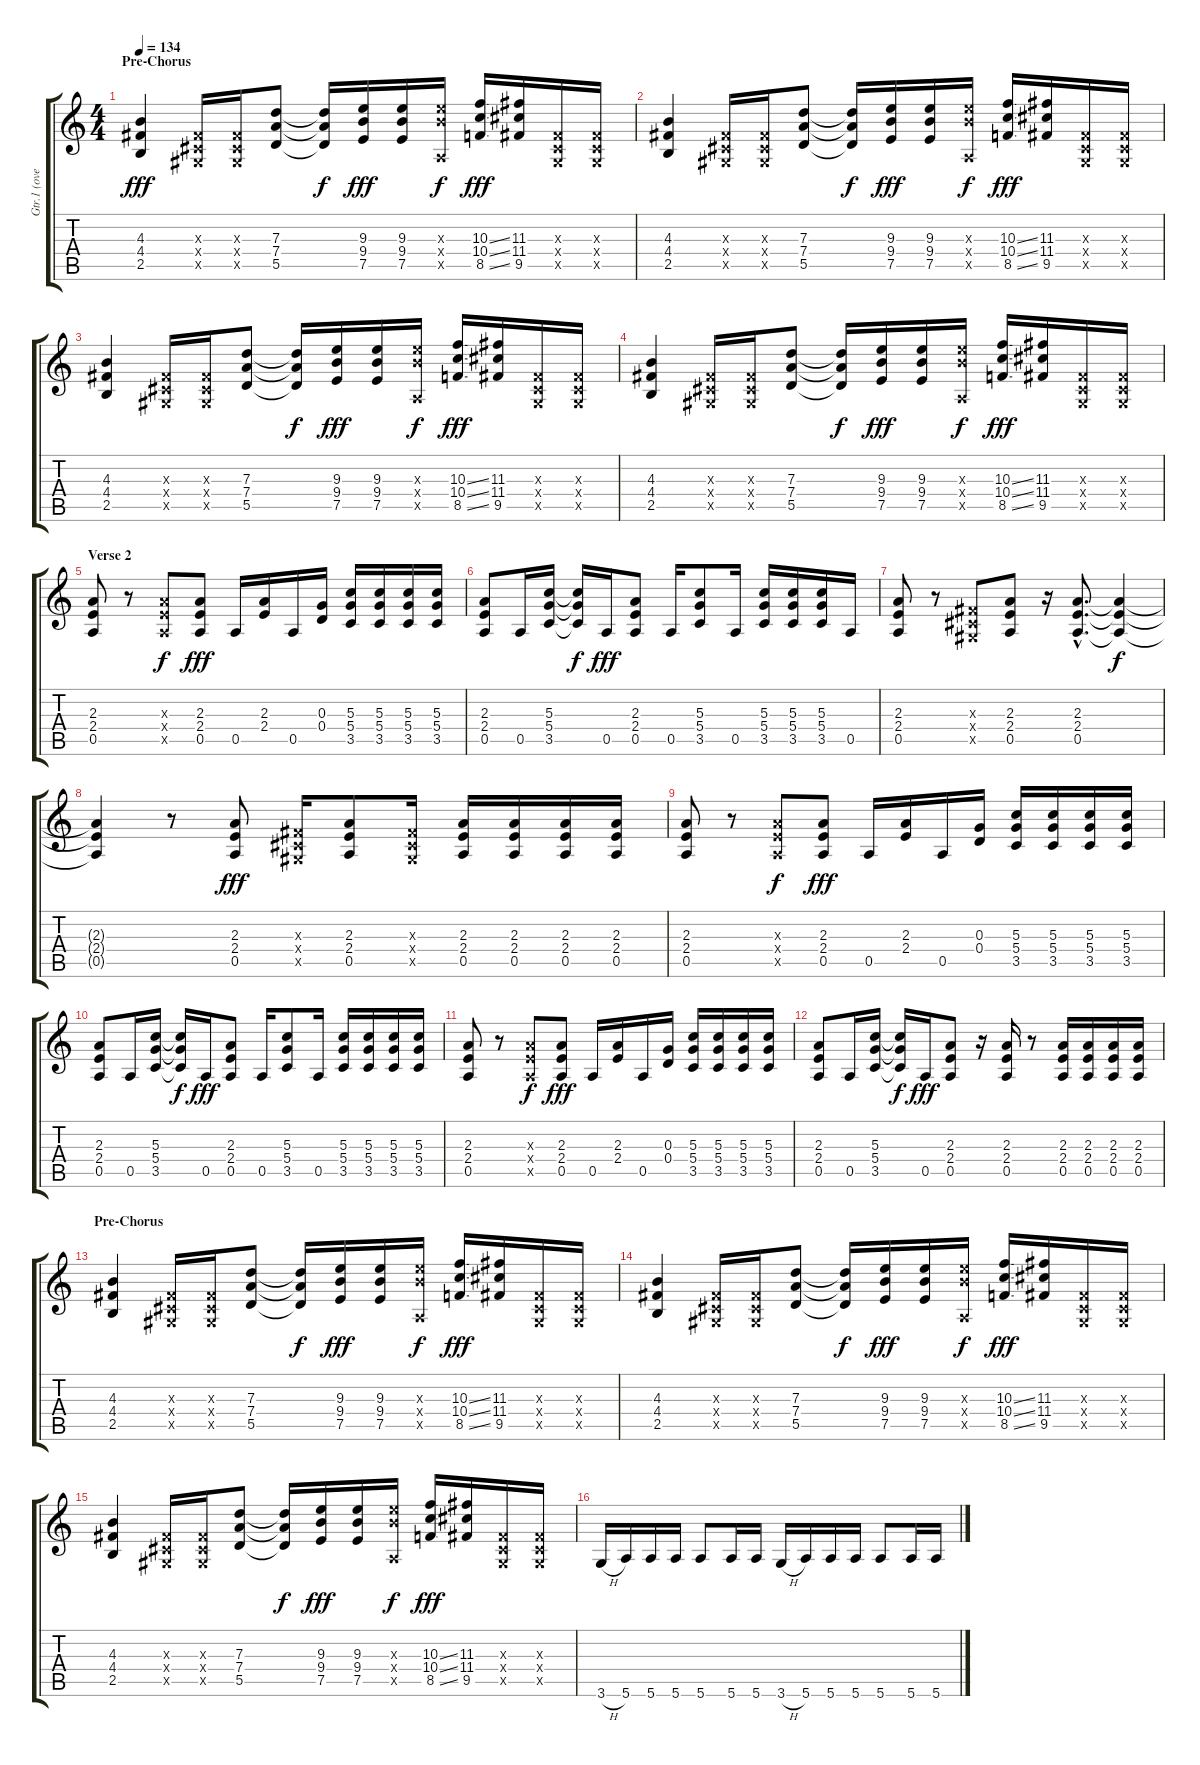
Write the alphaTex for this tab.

\track ("Gtr.1 (overdr.)" "Gtr.1 (ove") {instrument overdrivenguitar}
\staff {score tabs}
\tuning (E4 B3 G3 D3 A2 E2) {hide}
\ts (4 4)
\section ("" "Pre-Chorus")
\tempo 134
\clef g2
\ks c
(4.3 4.4 2.5).4{dy fff} (-1.3{x} -1.4{x} -1.5{x}).16 (-1.3{x} -1.4{x} -1.5{x}).16 (7.3 7.4 5.5).8 (7.3{t} 7.4{t} 5.5{t}).16{dy f} (9.3 9.4 7.5).16{dy fff} (9.3 9.4 7.5).16 (9.3{x} 9.4{x} 0.5{x}).16{dy f} (10.3{ss} 10.4{ss} 8.5{ss}).16{dy fff} (11.3 11.4 9.5).16 (-1.3{x} -1.4{x} -1.5{x}).16 (-1.3{x} -1.4{x} -1.5{x}).16 |
(4.3 4.4 2.5).4 (-1.3{x} -1.4{x} -1.5{x}).16 (-1.3{x} -1.4{x} -1.5{x}).16 (7.3 7.4 5.5).8 (7.3{t} 7.4{t} 5.5{t}).16{dy f} (9.3 9.4 7.5).16{dy fff} (9.3 9.4 7.5).16 (9.3{x} 9.4{x} 0.5{x}).16{dy f} (10.3{ss} 10.4{ss} 8.5{ss}).16{dy fff} (11.3 11.4 9.5).16 (-1.3{x} -1.4{x} -1.5{x}).16 (-1.3{x} -1.4{x} -1.5{x}).16 |
(4.3 4.4 2.5).4 (-1.3{x} -1.4{x} -1.5{x}).16 (-1.3{x} -1.4{x} -1.5{x}).16 (7.3 7.4 5.5).8 (7.3{t} 7.4{t} 5.5{t}).16{dy f} (9.3 9.4 7.5).16{dy fff} (9.3 9.4 7.5).16 (9.3{x} 9.4{x} 0.5{x}).16{dy f} (10.3{ss} 10.4{ss} 8.5{ss}).16{dy fff} (11.3 11.4 9.5).16 (-1.3{x} -1.4{x} -1.5{x}).16 (-1.3{x} -1.4{x} -1.5{x}).16 |
(4.3 4.4 2.5).4 (-1.3{x} -1.4{x} -1.5{x}).16 (-1.3{x} -1.4{x} -1.5{x}).16 (7.3 7.4 5.5).8 (7.3{t} 7.4{t} 5.5{t}).16{dy f} (9.3 9.4 7.5).16{dy fff} (9.3 9.4 7.5).16 (9.3{x} 9.4{x} 0.5{x}).16{dy f} (10.3{ss} 10.4{ss} 8.5{ss}).16{dy fff} (11.3 11.4 9.5).16 (-1.3{x} -1.4{x} -1.5{x}).16 (-1.3{x} -1.4{x} -1.5{x}).16 |
\section ("" "Verse 2")
(2.3 2.4 0.5).8 r.8 (2.3{x} 2.4{x} 0.5{x}).8{dy f} (2.3 2.4 0.5).8{dy fff} 0.5.16 (2.3 2.4).16 0.5.16 (0.3 0.4).16 (5.3 5.4 3.5).16 (5.3 5.4 3.5).16 (5.3 5.4 3.5).16 (5.3 5.4 3.5).16 |
(2.3 2.4 0.5).8 0.5.16 (5.3 5.4 3.5).16 (5.3{t} 5.4{t} 3.5{t}).16{dy f} 0.5.16{dy fff} (2.3 2.4 0.5).8 0.5.16 (5.3 5.4 3.5).8 0.5.16 (5.3 5.4 3.5).16 (5.3 5.4 3.5).16 (5.3 5.4 3.5).16 0.5.16 |
(2.3 2.4 0.5).8 r.8 (-1.3{x} -1.4{x} -1.5{x}).8 (2.3 2.4 0.5).8 r.16 (2.3{hac} 2.4{hac} 0.5{hac}).8{d} (2.3{t} 2.4{t} 0.5{t}).4{dy f} |
(2.3{t} 2.4{t} 0.5{t}).4 r.8 (2.3 2.4 0.5).8{dy fff} (-1.3{x} -1.4{x} -1.5{x}).16 (2.3 2.4 0.5).8 (-1.3{x} -1.4{x} -1.5{x}).16 (2.3 2.4 0.5).16 (2.3 2.4 0.5).16 (2.3 2.4 0.5).16 (2.3 2.4 0.5).16 |
(2.3 2.4 0.5).8 r.8 (2.3{x} 2.4{x} 0.5{x}).8{dy f} (2.3 2.4 0.5).8{dy fff} 0.5.16 (2.3 2.4).16 0.5.16 (0.3 0.4).16 (5.3 5.4 3.5).16 (5.3 5.4 3.5).16 (5.3 5.4 3.5).16 (5.3 5.4 3.5).16 |
(2.3 2.4 0.5).8 0.5.16 (5.3 5.4 3.5).16 (5.3{t} 5.4{t} 3.5{t}).16{dy f} 0.5.16{dy fff} (2.3 2.4 0.5).8 0.5.16 (5.3 5.4 3.5).8 0.5.16 (5.3 5.4 3.5).16 (5.3 5.4 3.5).16 (5.3 5.4 3.5).16 (5.3 5.4 3.5).16 |
(2.3 2.4 0.5).8 r.8 (2.3{x} 2.4{x} 0.5{x}).8{dy f} (2.3 2.4 0.5).8{dy fff} 0.5.16 (2.3 2.4).16 0.5.16 (0.3 0.4).16 (5.3 5.4 3.5).16 (5.3 5.4 3.5).16 (5.3 5.4 3.5).16 (5.3 5.4 3.5).16 |
(2.3 2.4 0.5).8 0.5.16 (5.3 5.4 3.5).16 (5.3{t} 5.4{t} 3.5{t}).16{dy f} 0.5.16{dy fff} (2.3 2.4 0.5).8 r.16 (2.3 2.4 0.5).16 r.8 (2.3 2.4 0.5).16 (2.3 2.4 0.5).16 (2.3 2.4 0.5).16 (2.3 2.4 0.5).16 |
\section ("" "Pre-Chorus")
(4.3 4.4 2.5).4 (-1.3{x} -1.4{x} -1.5{x}).16 (-1.3{x} -1.4{x} -1.5{x}).16 (7.3 7.4 5.5).8 (7.3{t} 7.4{t} 5.5{t}).16{dy f} (9.3 9.4 7.5).16{dy fff} (9.3 9.4 7.5).16 (9.3{x} 9.4{x} 0.5{x}).16{dy f} (10.3{ss} 10.4{ss} 8.5{ss}).16{dy fff} (11.3 11.4 9.5).16 (-1.3{x} -1.4{x} -1.5{x}).16 (-1.3{x} -1.4{x} -1.5{x}).16 |
(4.3 4.4 2.5).4 (-1.3{x} -1.4{x} -1.5{x}).16 (-1.3{x} -1.4{x} -1.5{x}).16 (7.3 7.4 5.5).8 (7.3{t} 7.4{t} 5.5{t}).16{dy f} (9.3 9.4 7.5).16{dy fff} (9.3 9.4 7.5).16 (9.3{x} 9.4{x} 0.5{x}).16{dy f} (10.3{ss} 10.4{ss} 8.5{ss}).16{dy fff} (11.3 11.4 9.5).16 (-1.3{x} -1.4{x} -1.5{x}).16 (-1.3{x} -1.4{x} -1.5{x}).16 |
(4.3 4.4 2.5).4 (-1.3{x} -1.4{x} -1.5{x}).16 (-1.3{x} -1.4{x} -1.5{x}).16 (7.3 7.4 5.5).8 (7.3{t} 7.4{t} 5.5{t}).16{dy f} (9.3 9.4 7.5).16{dy fff} (9.3 9.4 7.5).16 (9.3{x} 9.4{x} 0.5{x}).16{dy f} (10.3{ss} 10.4{ss} 8.5{ss}).16{dy fff} (11.3 11.4 9.5).16 (-1.3{x} -1.4{x} -1.5{x}).16 (-1.3{x} -1.4{x} -1.5{x}).16 |
3.6{h}.16 5.6.16 5.6.16 5.6.16 5.6.8 5.6.16 5.6.16 3.6{h}.16 5.6.16 5.6.16 5.6.16 5.6.8 5.6.16 5.6.16
